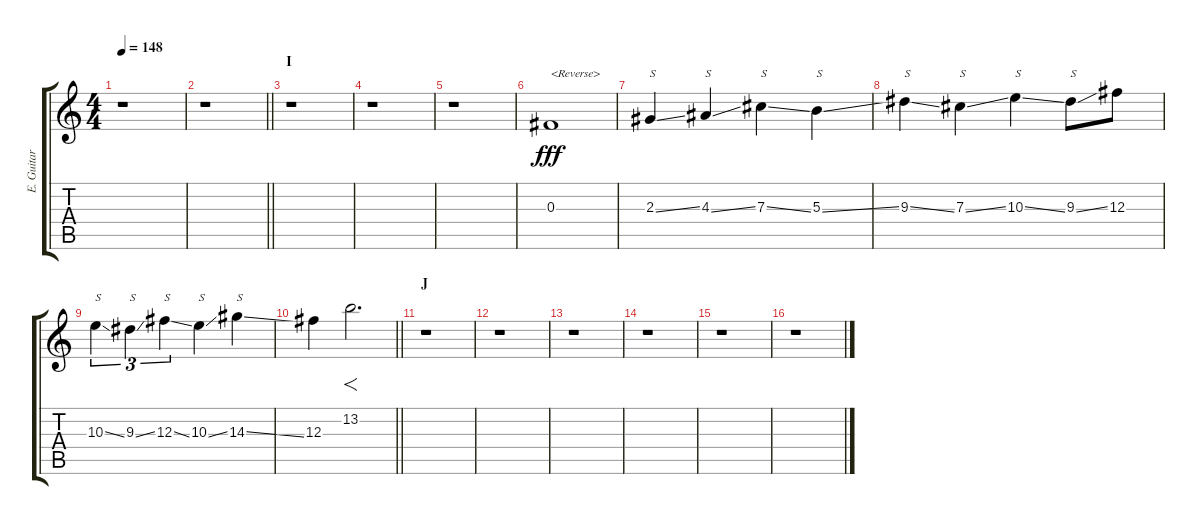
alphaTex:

\track ("E. Guitar VII" "E. Guitar ") {instrument overdrivenguitar}
\staff {score tabs}
\tuning (Eb4 Bb3 Gb3 Db3 Ab2 Eb2) {hide}
\ts (4 4)
\tempo 148
\clef g2
\ks c
r.1{dy fff} |
\barLineRight lightlight
r.1 |
\section ("" "I")
r.1 |
r.1 |
r.1 |
0.3.1{txt "<Reverse>"} |
2.3{ss}.4{txt "S"} 4.3{ss}.4{txt "S"} 7.3{ss}.4{txt "S"} 5.3{ss}.4{txt "S"} |
9.3{ss}.4{txt "S"} 7.3{ss}.4{txt "S"} 10.3{ss}.4{txt "S"} 9.3{ss}.8{txt "S"} 12.3.8 |
10.3{ss}.4{tu (3 2) txt "S"} 9.3{ss}.4{tu (3 2) txt "S"} 12.3{ss}.4{tu (3 2) txt "S"} 10.3{ss}.4{txt "S"} 14.3{ss}.4{txt "S"} |
\barLineRight lightlight
12.3.4 13.2.2{f d} |
\section ("" "J")
r.1 |
r.1 |
r.1 |
r.1 |
r.1 |
r.1
